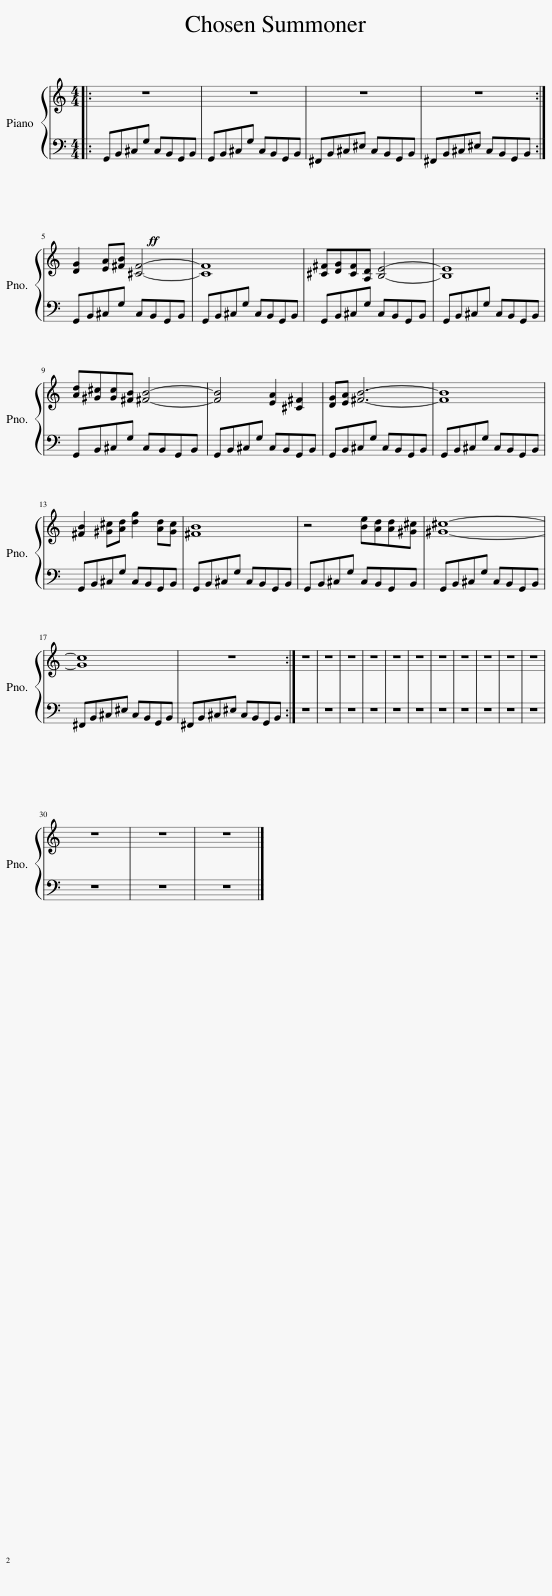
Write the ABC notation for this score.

X:1
%%score { 1 | 2 }
L:1/8
M:4/4
I:linebreak $
K:C
V:1 treble
V:2 bass
V:1
|: z8 | z8 | z8 | z8 :|$ [DG]2 [EA][^FB] [^CF]4- | %5
 [CF]8 | [^C^F][DG][CF][A,D] [B,E]4- | [B,E]8 |$ [Ad][^G^c][Gc][^FB] [^FB]4- | [FB]4 [EA]2 [^C^F]2 | %10
 [DG][EA] [^FB]6- | [FB]8 |$ [^FB]2 [^G^c][Ad] [dg]2 [Ad][Gc] | [^FB]8 | z4 [Be][Ad][Ad][^G^c] | %15
 [^G^c]8- |$ [Gc]8 | z8 :| z8 | z8 | %20
 z8 | z8 | z8 | z8 | z8 | %25
 z8 | z8 | z8 | z8 |$ z8 | %30
 z8 | z8 |] %32
V:2
|:!ff! G,,B,,^C,G, C,B,,G,,B,, | G,,B,,^C,G, C,B,,G,,B,, | ^F,,B,,^C,^E, C,B,,G,,B,, | ^F,,B,,^C,^E, C,B,,G,,B,, :|$ G,,B,,^C,G, C,B,,G,,B,, | %5
 G,,B,,^C,G, C,B,,G,,B,, | G,,B,,^C,G, C,B,,G,,B,, | G,,B,,^C,G, C,B,,G,,B,, |$ G,,B,,^C,G, C,B,,G,,B,, | G,,B,,^C,G, C,B,,G,,B,, | %10
 G,,B,,^C,G, C,B,,G,,B,, | G,,B,,^C,G, C,B,,G,,B,, |$ G,,B,,^C,G, C,B,,G,,B,, | G,,B,,^C,G, C,B,,G,,B,, | G,,B,,^C,G, C,B,,G,,B,, | %15
 G,,B,,^C,G, C,B,,G,,B,, |$ ^F,,B,,^C,^E, C,B,,G,,B,, | ^F,,B,,^C,^E, C,B,,G,,B,, :| z8 | z8 | %20
 z8 | z8 | z8 | z8 | z8 | %25
 z8 | z8 | z8 | z8 |$ z8 | %30
 z8 | z8 |] %32
